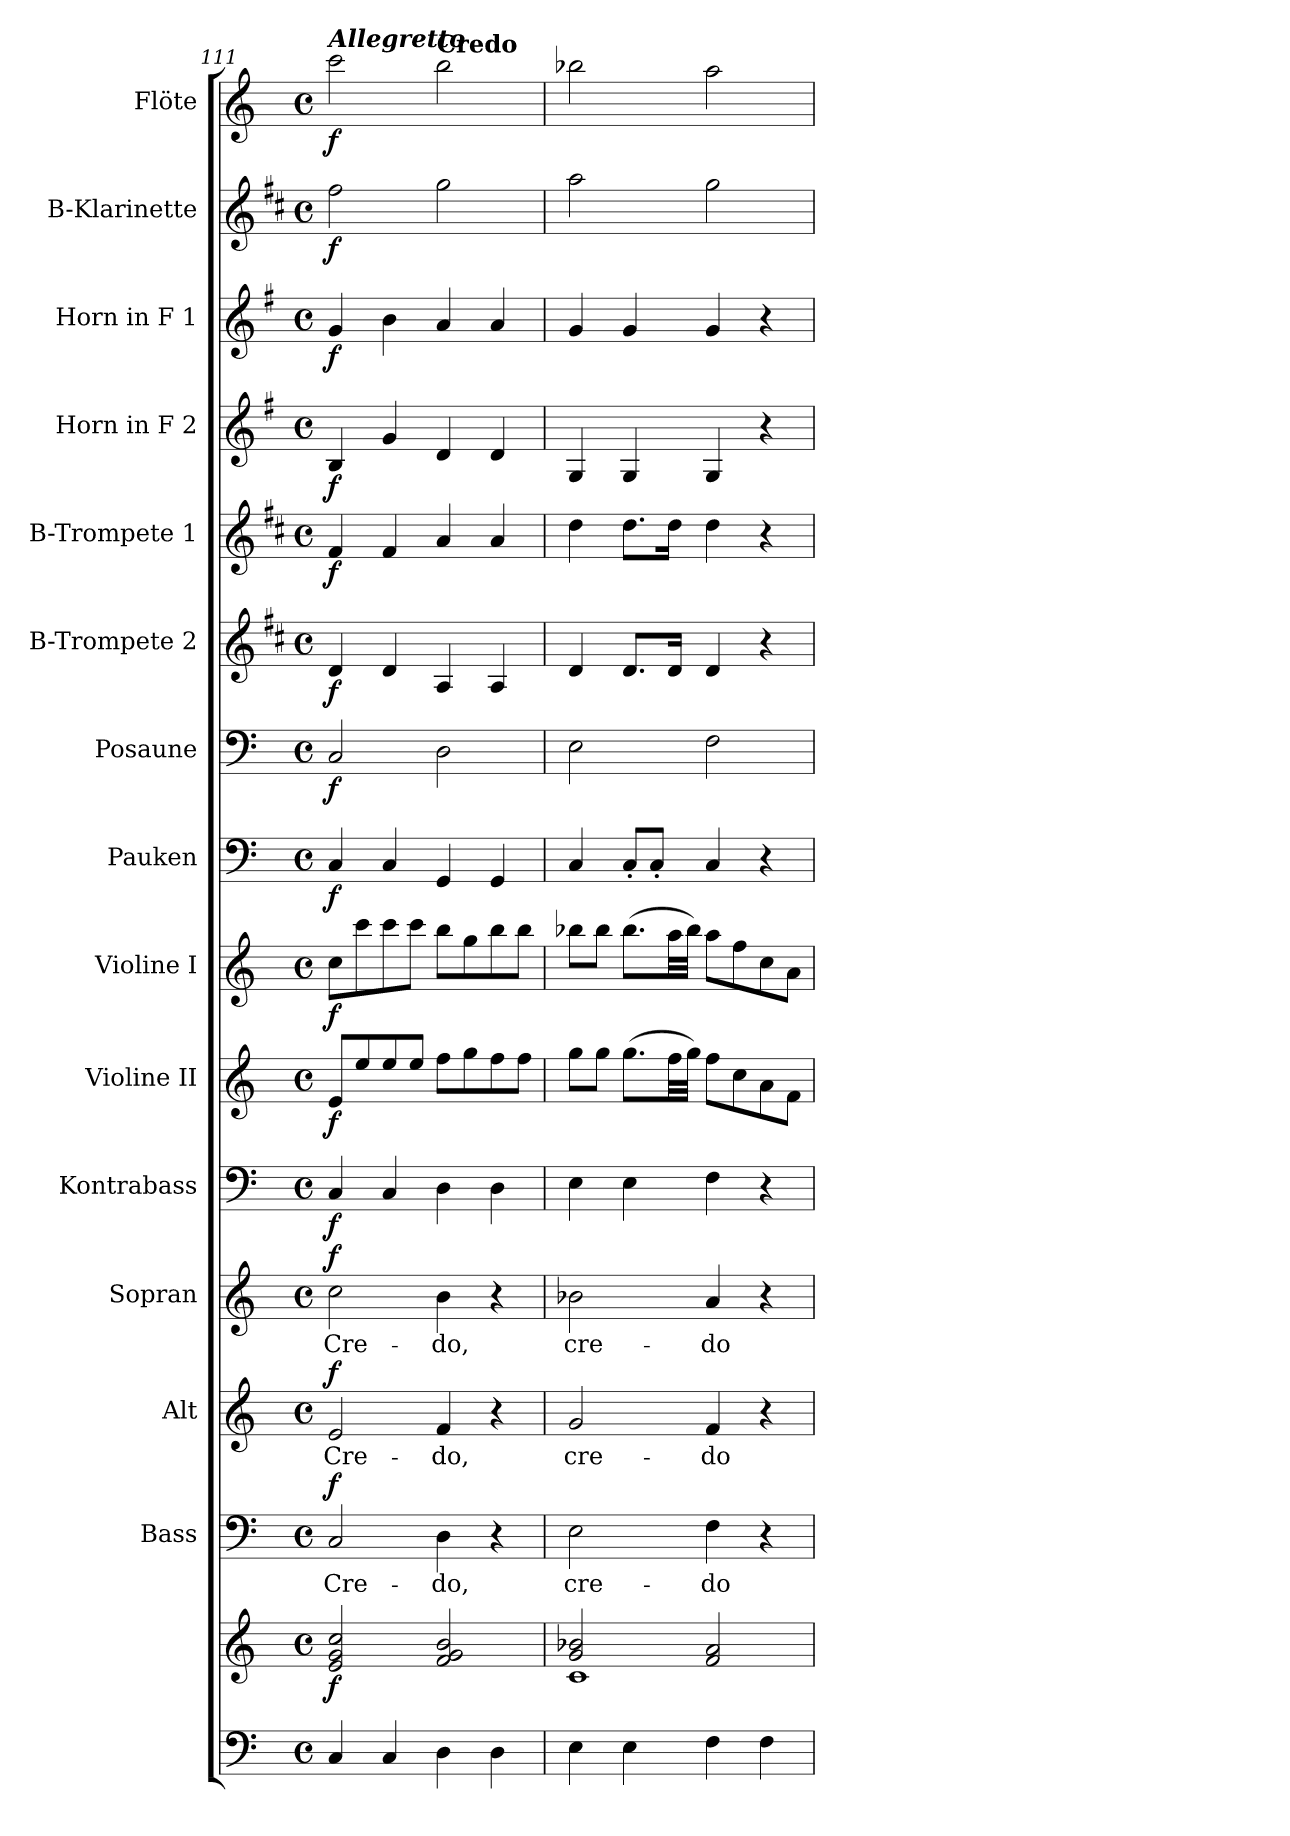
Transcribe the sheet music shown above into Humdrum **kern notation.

**kern	**kern	**dynam	**kern	**text	**dynam	**kern	**text	**dynam	**kern	**text	**dynam	**kern	**dynam	**kern	**dynam	**kern	**dynam	**kern	**dynam	**kern	**dynam	**kern	**dynam	**kern	**dynam	**kern	**dynam	**kern	**dynam	**kern	**dynam	**kern	**dynam
*part15	*part15	*part15	*part14	*part14	*part14	*part13	*part13	*part13	*part12	*part12	*part12	*part11	*part11	*part10	*part10	*part9	*part9	*part8	*part8	*part7	*part7	*part6	*part6	*part5	*part5	*part4	*part4	*part3	*part3	*part2	*part2	*part1	*part1
*staff16	*staff15	*staff15/16	*staff14	*staff14	*staff14	*staff13	*staff13	*staff13	*staff12	*staff12	*staff12	*staff11	*staff11	*staff10	*staff10	*staff9	*staff9	*staff8	*staff8	*staff7	*staff7	*staff6	*staff6	*staff5	*staff5	*staff4	*staff4	*staff3	*staff3	*staff2	*staff2	*staff1	*staff1
*	*	*	*I"Bass	*	*	*I"Alt	*	*	*I"Sopran	*	*	*I"Kontrabass	*	*I"Violine II	*	*I"Violine I	*	*I"Pauken	*	*I"Posaune	*	*I"B-Trompete 2	*	*I"B-Trompete 1	*	*I"Horn in F 2	*	*I"Horn in F 1	*	*I"B-Klarinette	*	*I"Flöte	*
*	*	*	*I'B.	*	*	*I'A.	*	*	*I'S.	*	*	*I'Kb.	*	*I'Vl. II	*	*I'Vl. I	*	*I'Pk.	*	*I'Pos.	*	*I'B Trp. 2	*	*I'B Trp. 1	*	*	*	*	*	*I'B Kl.	*	*I'Fl.	*
!!LO:PB:g=z
*clefF4	*clefG2	*	*clefF4	*	*	*clefG2	*	*	*clefG2	*	*	*clefF4	*	*clefG2	*	*clefG2	*	*clefF4	*	*clefF4	*	*clefG2	*	*clefG2	*	*clefG2	*	*clefG2	*	*clefG2	*	*clefG2	*
*	*	*	*	*	*	*	*	*	*	*	*	*ITrd7c12	*	*	*	*	*	*	*	*	*	*ITrd1c2	*	*ITrd1c2	*	*ITrd4c7	*	*ITrd4c7	*	*ITrd1c2	*	*	*
*k[]	*k[]	*	*k[]	*	*	*k[]	*	*	*k[]	*	*	*k[]	*	*k[]	*	*k[]	*	*k[]	*	*k[]	*	*k[]	*	*k[]	*	*k[]	*	*k[]	*	*k[]	*	*k[]	*
*C:	*C:	*	*C:	*	*	*C:	*	*	*C:	*	*	*C:	*	*C:	*	*C:	*	*C:	*	*C:	*	*C:	*	*C:	*	*C:	*	*C:	*	*C:	*	*C:	*
*M4/4	*M4/4	*	*M4/4	*	*	*M4/4	*	*	*M4/4	*	*	*M4/4	*	*M4/4	*	*M4/4	*	*M4/4	*	*M4/4	*	*M4/4	*	*M4/4	*	*M4/4	*	*M4/4	*	*M4/4	*	*M4/4	*
*met(c)	*met(c)	*	*met(c)	*	*	*met(c)	*	*	*met(c)	*	*	*met(c)	*	*met(c)	*	*met(c)	*	*met(c)	*	*met(c)	*	*met(c)	*	*met(c)	*	*met(c)	*	*met(c)	*	*met(c)	*	*met(c)	*
=111	=111	=111	=111	=111	=111	=111	=111	=111	=111	=111	=111	=111	=111	=111	=111	=111	=111	=111	=111	=111	=111	=111	=111	=111	=111	=111	=111	=111	=111	=111	=111	=111	=111
!	!	!	!	!	!	!	!	!	!	!	!	!	!	!	!	!	!	!	!	!	!	!	!	!	!	!	!	!	!	!	!	!LO:TX:a:Bi:t=Allegretto	!
!	!	!LO:DY:b	!	!LO:LY:b	!LO:DY:a	!	!LO:LY:b	!LO:DY:a	!	!LO:LY:b	!LO:DY:a	!	!LO:DY:b	!	!LO:DY:b	!	!LO:DY:b	!	!LO:DY:b	!	!LO:DY:b	!	!LO:DY:b	!	!LO:DY:b	!	!LO:DY:b	!	!LO:DY:b	!	!LO:DY:b	!	!LO:DY:b
4C/	2e/ 2g/ 2cc/	f	2C/	Cre-	f	2e/	Cre-	f	2cc\	Cre-	f	4CC/	f	8e/L	f	8cc\L	f	4C/	f	2C/	f	4c/	f	4e/	f	4E/	f	4c/	f	2ee\	f	2ccc\	f
.	.	.	.	.	.	.	.	.	.	.	.	.	.	8ee/	.	8ccc\	.	.	.	.	.	.	.	.	.	.	.	.	.	.	.	.	.
4C/	.	.	.	.	.	.	.	.	.	.	.	4CC/	.	8ee/	.	8ccc\	.	4C/	.	.	.	4c/	.	4e/	.	4c/	.	4e\	.	.	.	.	.
.	.	.	.	.	.	.	.	.	.	.	.	.	.	8ee/J	.	8ccc\J	.	.	.	.	.	.	.	.	.	.	.	.	.	.	.	.	.
!	!	!	!	!	!	!	!	!	!	!	!	!	!	!	!	!	!	!	!	!	!	!	!	!	!	!	!	!	!	!	!	!LO:TX:a:B:t=Credo	!
!	!	!	!	!LO:LY:b	!	!	!LO:LY:b	!	!	!LO:LY:b	!	!	!	!	!	!	!	!	!	!	!	!	!	!	!	!	!	!	!	!	!	!	!
4D\	2f/ 2g/ 2b/	.	4D\	-do,	.	4f/	-do,	.	4b\	-do,	.	4DD\	.	8ff\L	.	8bb\L	.	4GG/	.	2D\	.	4G/	.	4g/	.	4G/	.	4d/	.	2ff\	.	2bb\	.
.	.	.	.	.	.	.	.	.	.	.	.	.	.	8gg\	.	8gg\	.	.	.	.	.	.	.	.	.	.	.	.	.	.	.	.	.
4D\	.	.	4r	.	.	4r	.	.	4r	.	.	4DD\	.	8ff\	.	8bb\	.	4GG/	.	.	.	4G/	.	4g/	.	4G/	.	4d/	.	.	.	.	.
.	.	.	.	.	.	.	.	.	.	.	.	.	.	8ff\J	.	8bb\J	.	.	.	.	.	.	.	.	.	.	.	.	.	.	.	.	.
=112	=112	=112	=112	=112	=112	=112	=112	=112	=112	=112	=112	=112	=112	=112	=112	=112	=112	=112	=112	=112	=112	=112	=112	=112	=112	=112	=112	=112	=112	=112	=112	=112	=112
*	*^	*	*	*	*	*	*	*	*	*	*	*	*	*	*	*	*	*	*	*	*	*	*	*	*	*	*	*	*	*	*	*	*
!	!	!	!	!	!LO:LY:b	!	!	!LO:LY:b	!	!	!LO:LY:b	!	!	!	!	!	!	!	!	!	!	!	!	!	!	!	!	!	!	!	!	!	!	!
4E\	2g/ 2b-X/	1c	.	2E\	cre-	.	2g/	cre-	.	2b-X\	cre-	.	4EE\	.	8gg\L	.	8bb-X\L	.	4C/	.	2E\	.	4c/	.	4cc\	.	4C/	.	4c/	.	2gg\	.	2bb-X\	.
.	.	.	.	.	.	.	.	.	.	.	.	.	.	.	8gg\J	.	8bb-\J	.	.	.	.	.	.	.	.	.	.	.	.	.	.	.	.	.
4E\	.	.	.	.	.	.	.	.	.	.	.	.	4EE\	.	(>8.gg\L	.	(>8.bb-\L	.	8C'</L	.	.	.	8.c/L	.	8.cc\L	.	4C/	.	4c/	.	.	.	.	.
.	.	.	.	.	.	.	.	.	.	.	.	.	.	.	.	.	.	.	8C'</J	.	.	.	.	.	.	.	.	.	.	.	.	.	.	.
.	.	.	.	.	.	.	.	.	.	.	.	.	.	.	32ff\LL	.	32aa\LL	.	.	.	.	.	16c/Jk	.	16cc\Jk	.	.	.	.	.	.	.	.	.
.	.	.	.	.	.	.	.	.	.	.	.	.	.	.	32gg\JJJ)	.	32bb-\JJJ)	.	.	.	.	.	.	.	.	.	.	.	.	.	.	.	.	.
!	!	!	!	!	!LO:LY:b	!	!	!LO:LY:b	!	!	!LO:LY:b	!	!	!	!	!	!	!	!	!	!	!	!	!	!	!	!	!	!	!	!	!	!	!
4F\	2f/ 2a/	.	.	4F\	-do	.	4f/	-do	.	4a/	-do	.	4FF\	.	8ff\L	.	8aa\L	.	4C/	.	2F\	.	4c/	.	4cc\	.	4C/	.	4c/	.	2ff\	.	2aa\	.
.	.	.	.	.	.	.	.	.	.	.	.	.	.	.	8cc\	.	8ff\	.	.	.	.	.	.	.	.	.	.	.	.	.	.	.	.	.
4F\	.	.	.	4r	.	.	4r	.	.	4r	.	.	4r	.	8a\	.	8cc\	.	4r	.	.	.	4r	.	4r	.	4r	.	4r	.	.	.	.	.
.	.	.	.	.	.	.	.	.	.	.	.	.	.	.	8f\J	.	8a\J	.	.	.	.	.	.	.	.	.	.	.	.	.	.	.	.	.
*	*v	*v	*	*	*	*	*	*	*	*	*	*	*	*	*	*	*	*	*	*	*	*	*	*	*	*	*	*	*	*	*	*	*	*
=	=	=	=	=	=	=	=	=	=	=	=	=	=	=	=	=	=	=	=	=	=	=	=	=	=	=	=	=	=	=	=	=	=
*-	*-	*-	*-	*-	*-	*-	*-	*-	*-	*-	*-	*-	*-	*-	*-	*-	*-	*-	*-	*-	*-	*-	*-	*-	*-	*-	*-	*-	*-	*-	*-	*-	*-
